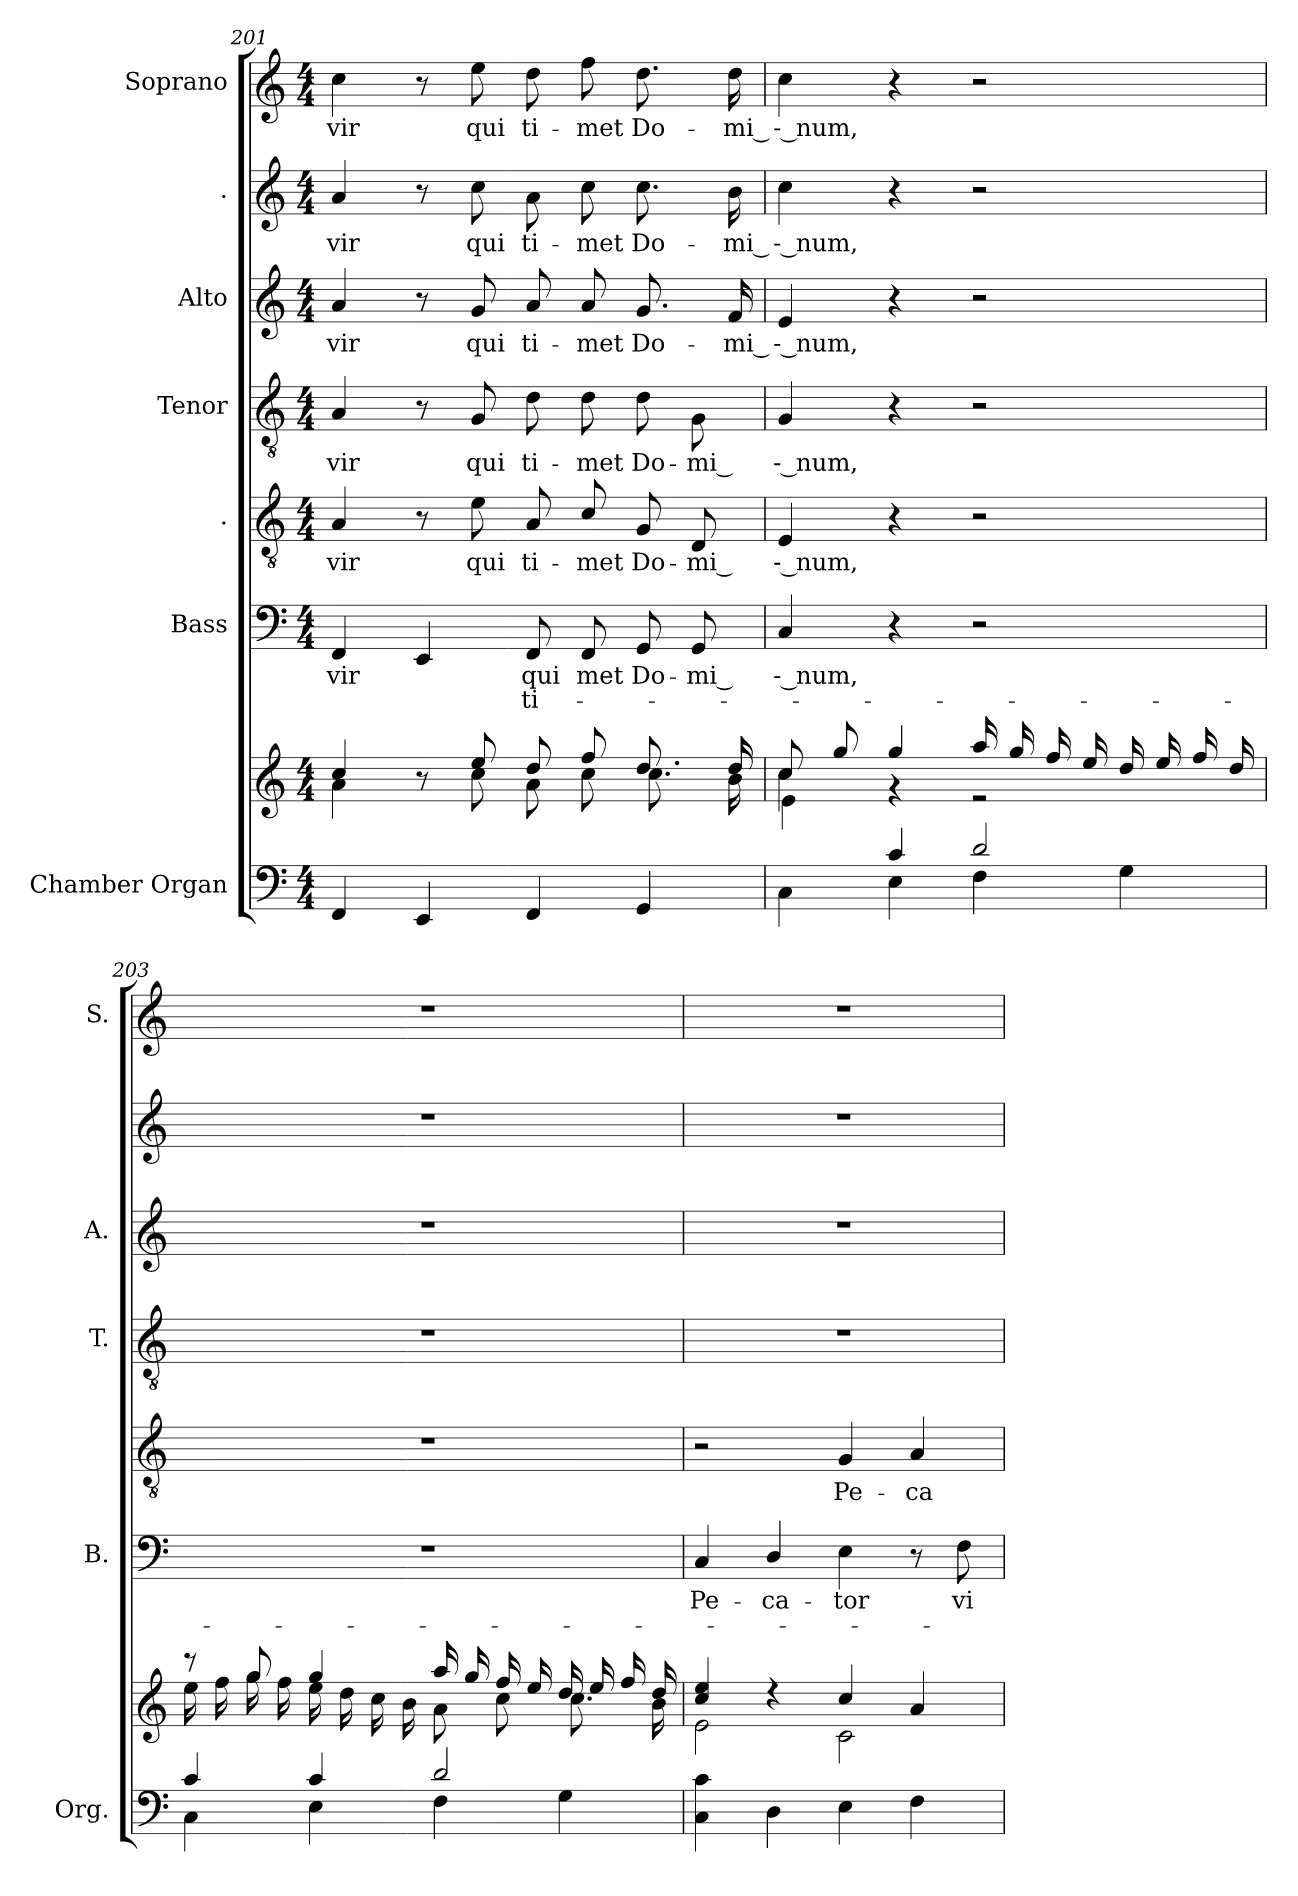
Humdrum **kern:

**kern	**kern	**kern	**text	**text	**kern	**text	**kern	**text	**kern	**text	**kern	**text	**kern	**text
*part7	*part7	*part6	*part6	*part6	*part5	*part5	*part4	*part4	*part3	*part3	*part2	*part2	*part1	*part1
*staff8	*staff7	*staff6	*staff6	*staff6	*staff5	*staff5	*staff4	*staff4	*staff3	*staff3	*staff2	*staff2	*staff1	*staff1
*I"Chamber  Organ	*	*I"Bass	*	*	*I".	*	*I"Tenor	*	*I"Alto	*	*I".	*	*I"Soprano	*
*I'Org.	*	*I'B.	*	*	*	*	*I'T.	*	*I'A.	*	*	*	*I'S.	*
*clefF4	*clefG2	*clefF4	*	*	*clefGv2	*	*clefGv2	*	*clefG2	*	*clefG2	*	*clefG2	*
*	*	*	*	*	*ITrd7c12	*	*ITrd7c12	*	*	*	*	*	*	*
*k[]	*k[]	*k[]	*	*	*k[]	*	*k[]	*	*k[]	*	*k[]	*	*k[]	*
*C:	*C:	*C:	*	*	*C:	*	*C:	*	*C:	*	*C:	*	*C:	*
*M4/4	*M4/4	*M4/4	*	*	*M4/4	*	*M4/4	*	*M4/4	*	*M4/4	*	*M4/4	*
=201	=201	=201	=201	=201	=201	=201	=201	=201	=201	=201	=201	=201	=201	=201
*	*^	*	*	*	*	*	*	*	*	*	*	*	*	*
!	!	!	!	!LO:LY:b:color=#000000	!	!	!	!	!	!	!	!	!	!	!
!	!	!	!	!	!	!	!LO:LY:b:color=#000000	!	!	!	!	!	!	!	!
!	!	!	!	!	!	!	!	!	!LO:LY:b:color=#000000	!	!	!	!	!	!
!	!	!	!	!	!	!	!	!	!	!	!LO:LY:b:color=#000000	!	!	!	!
!	!	!	!	!	!	!	!	!	!	!	!	!	!LO:LY:b:color=#000000	!	!
!	!	!	!	!	!	!	!	!	!	!	!	!	!	!	!LO:LY:b:color=#000000
4FFi/	4cci/	4ai\	4FFi/	vir	.	4AAi/	vir	4AAi/	vir	4ai/	vir	4ai/	vir	4cci\	vir
4EEi/	8r	8ryy	4EEi/	.	.	8r	.	8r	.	8r	.	8r	.	8r	.
!	!	!	!	!	!	!	!LO:LY:b:color=#000000	!	!	!	!	!	!	!	!
!	!	!	!	!	!	!	!	!	!LO:LY:b:color=#000000	!	!	!	!	!	!
!	!	!	!	!	!	!	!	!	!	!	!LO:LY:b:color=#000000	!	!	!	!
!	!	!	!	!	!	!	!	!	!	!	!	!	!LO:LY:b:color=#000000	!	!
!	!	!	!	!	!	!	!	!	!	!	!	!	!	!	!LO:LY:b:color=#000000
.	8eei/	8cci\	.	.	.	8Ei\	qui	8GGi/	qui	8gi/	qui	8cci\	qui	8eei\	qui
!	!	!	!	!LO:LY:b:color=#000000	!LO:LY:b:color=#000000	!	!	!	!	!	!	!	!	!	!
!	!	!	!	!	!	!	!LO:LY:b:color=#000000	!	!	!	!	!	!	!	!
!	!	!	!	!	!	!	!	!	!LO:LY:b:color=#000000	!	!	!	!	!	!
!	!	!	!	!	!	!	!	!	!	!	!LO:LY:b:color=#000000	!	!	!	!
!	!	!	!	!	!	!	!	!	!	!	!	!	!LO:LY:b:color=#000000	!	!
!	!	!	!	!	!	!	!	!	!	!	!	!	!	!	!LO:LY:b:color=#000000
4FFi/	8ddi/	8ai\	8FFi/	qui	ti-	8AAi/	ti-	8Di\	ti-	8ai/	ti-	8ai\	ti-	8ddi\	ti-
!	!	!	!	!LO:LY:b:color=#000000	!	!	!	!	!	!	!	!	!	!	!
!	!	!	!	!	!	!	!LO:LY:b:color=#000000	!	!	!	!	!	!	!	!
!	!	!	!	!	!	!	!	!	!LO:LY:b:color=#000000	!	!	!	!	!	!
!	!	!	!	!	!	!	!	!	!	!	!LO:LY:b:color=#000000	!	!	!	!
!	!	!	!	!	!	!	!	!	!	!	!	!	!LO:LY:b:color=#000000	!	!
!	!	!	!	!	!	!	!	!	!	!	!	!	!	!	!LO:LY:b:color=#000000
.	8ffi/	8cci\	8FFi/	-met	.	8Ci/	-met	8Di\	-met	8ai/	-met	8cci\	-met	8ffi\	-met
!	!	!	!	!LO:LY:b:color=#000000	!	!	!	!	!	!	!	!	!	!	!
!	!	!	!	!	!	!	!LO:LY:b:color=#000000	!	!	!	!	!	!	!	!
!	!	!	!	!	!	!	!	!	!LO:LY:b:color=#000000	!	!	!	!	!	!
!	!	!	!	!	!	!	!	!	!	!	!LO:LY:b:color=#000000	!	!	!	!
!	!	!	!	!	!	!	!	!	!	!	!	!	!LO:LY:b:color=#000000	!	!
!	!	!	!	!	!	!	!	!	!	!	!	!	!	!	!LO:LY:b:color=#000000
4GGi/	8.ddi/	8.cci\	8GGi/	Do-	.	8GGi/	Do-	8Di\	Do-	8.gi/	Do-	8.cci\	Do-	8.ddi\	Do-
!	!	!	!	!LO:LY:b:color=#000000	!	!	!	!	!	!	!	!	!	!	!
!	!	!	!	!	!	!	!LO:LY:b:color=#000000	!	!	!	!	!	!	!	!
!	!	!	!	!	!	!	!	!	!LO:LY:b:color=#000000	!	!	!	!	!	!
.	.	.	8GGi/	-mi --	.	8DDi/	-mi --	8GGi\	-mi --	.	.	.	.	.	.
!	!	!	!	!	!	!	!	!	!	!	!LO:LY:b:color=#000000	!	!	!	!
!	!	!	!	!	!	!	!	!	!	!	!	!	!LO:LY:b:color=#000000	!	!
!	!	!	!	!	!	!	!	!	!	!	!	!	!	!	!LO:LY:b:color=#000000
.	16ddi/	16bi\	.	.	.	.	.	.	.	16fi/	-mi --	16bi\	-mi --	16ddi\	-mi --
=202	=202	=202	=202	=202	=202	=202	=202	=202	=202	=202	=202	=202	=202	=202	=202
*^	*	*^	*	*	*	*	*	*	*	*	*	*	*	*	*
!	!	!	!	!	!	!LO:LY:b:color=#000000	!	!	!	!	!	!	!	!	!	!	!
!	!	!	!	!	!	!	!	!	!LO:LY:b:color=#000000	!	!	!	!	!	!	!	!
!	!	!	!	!	!	!	!	!	!	!	!LO:LY:b:color=#000000	!	!	!	!	!	!
!	!	!	!	!	!	!	!	!	!	!	!	!	!LO:LY:b:color=#000000	!	!	!	!
!	!	!	!	!	!	!	!	!	!	!	!	!	!	!	!LO:LY:b:color=#000000	!	!
!	!	!	!	!	!	!	!	!	!	!	!	!	!	!	!	!	!LO:LY:b:color=#000000
4ryy	4Ci\	8cci/	4cci\	4ei\	4Ci/	-- num,	.	4EEi/	-- num,	4GGi/	-- num,	4ei/	-- num,	4cci\	-- num,	4cci\	-- num,
.	.	8ggi/	.	.	.	.	.	.	.	.	.	.	.	.	.	.	.
4ci/	4Ei\	4ggi/	4r	2.ryy	4r	.	.	4r	.	4r	.	4r	.	4r	.	4r	.
2di/	4Fi\	16aai/	2r	.	2r	.	.	2r	.	2r	.	2r	.	2r	.	2r	.
.	.	16ggi/	.	.	.	.	.	.	.	.	.	.	.	.	.	.	.
.	.	16ffi/	.	.	.	.	.	.	.	.	.	.	.	.	.	.	.
.	.	16eei/	.	.	.	.	.	.	.	.	.	.	.	.	.	.	.
.	4Gi\	16ddi/	.	.	.	.	.	.	.	.	.	.	.	.	.	.	.
.	.	16eei/	.	.	.	.	.	.	.	.	.	.	.	.	.	.	.
.	.	16ffi/	.	.	.	.	.	.	.	.	.	.	.	.	.	.	.
.	.	16ddi/	.	.	.	.	.	.	.	.	.	.	.	.	.	.	.
*	*	*	*v	*v	*	*	*	*	*	*	*	*	*	*	*	*	*
!!LO:PB:g=z
=203	=203	=203	=203	=203	=203	=203	=203	=203	=203	=203	=203	=203	=203	=203	=203	=203
4ci/	4Ci\	8r	16eei\	1r	.	.	1r	.	1r	.	1r	.	1r	.	1r	.
.	.	.	16ffi\	.	.	.	.	.	.	.	.	.	.	.	.	.
.	.	8ggi/	16ggi\	.	.	.	.	.	.	.	.	.	.	.	.	.
.	.	.	16ffi\	.	.	.	.	.	.	.	.	.	.	.	.	.
4ci/	4Ei\	4ggi/	16eei\	.	.	.	.	.	.	.	.	.	.	.	.	.
.	.	.	16ddi\	.	.	.	.	.	.	.	.	.	.	.	.	.
.	.	.	16cci\	.	.	.	.	.	.	.	.	.	.	.	.	.
.	.	.	16bi\	.	.	.	.	.	.	.	.	.	.	.	.	.
2di/	4Fi\	16aai/	8ai\	.	.	.	.	.	.	.	.	.	.	.	.	.
.	.	16ggi/	.	.	.	.	.	.	.	.	.	.	.	.	.	.
.	.	16ffi/	8cci\	.	.	.	.	.	.	.	.	.	.	.	.	.
.	.	16eei/	.	.	.	.	.	.	.	.	.	.	.	.	.	.
.	4Gi\	16ddi/	8.cci\	.	.	.	.	.	.	.	.	.	.	.	.	.
.	.	16eei/	.	.	.	.	.	.	.	.	.	.	.	.	.	.
.	.	16ffi/	.	.	.	.	.	.	.	.	.	.	.	.	.	.
.	.	16ddi/	16bi\	.	.	.	.	.	.	.	.	.	.	.	.	.
*v	*v	*	*	*	*	*	*	*	*	*	*	*	*	*	*	*
=204	=204	=204	=204	=204	=204	=204	=204	=204	=204	=204	=204	=204	=204	=204	=204
!	!	!	!	!LO:LY:b:color=#000000	!	!	!	!	!	!	!	!	!	!	!
4Ci\ 4ci	4cci/ 4eei	2ei\	4Ci/	Pe-	.	2r	.	1r	.	1r	.	1r	.	1r	.
!	!	!	!	!LO:LY:b:color=#000000	!	!	!	!	!	!	!	!	!	!	!
4Di\	4r	.	4Di/	-ca-	.	.	.	.	.	.	.	.	.	.	.
!	!	!	!	!LO:LY:b:color=#000000	!	!	!	!	!	!	!	!	!	!	!
!	!	!	!	!	!	!	!LO:LY:b:color=#000000	!	!	!	!	!	!	!	!
4Ei\	4cci/	2ci\	4Ei\	-tor	.	4GGi/	Pe-	.	.	.	.	.	.	.	.
!	!	!	!	!	!	!	!LO:LY:b:color=#000000	!	!	!	!	!	!	!	!
4Fi\	4ai/	.	8r	.	.	4AAi/	-ca-	.	.	.	.	.	.	.	.
!	!	!	!	!LO:LY:b:color=#000000	!	!	!	!	!	!	!	!	!	!	!
.	.	.	8Fi\	vi-	.	.	.	.	.	.	.	.	.	.	.
*	*v	*v	*	*	*	*	*	*	*	*	*	*	*	*	*
=	=	=	=	=	=	=	=	=	=	=	=	=	=	=
*-	*-	*-	*-	*-	*-	*-	*-	*-	*-	*-	*-	*-	*-	*-
